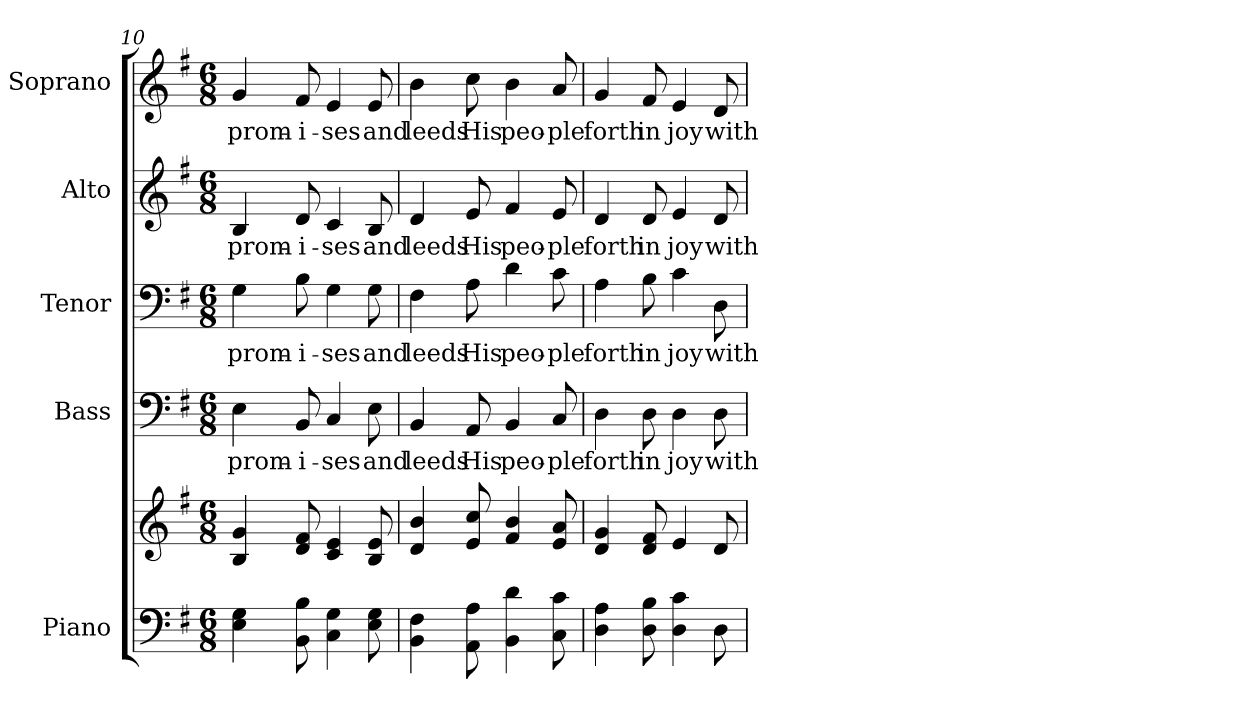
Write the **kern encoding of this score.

**kern	**kern	**kern	**text	**kern	**text	**kern	**text	**kern	**text
*part5	*part5	*part4	*part4	*part3	*part3	*part2	*part2	*part1	*part1
*staff6	*staff5	*staff4	*staff4	*staff3	*staff3	*staff2	*staff2	*staff1	*staff1
*I"Piano	*	*I"Bass	*	*I"Tenor	*	*I"Alto	*	*I"Soprano	*
*I'Pno.	*	*I'B.	*	*I'T.	*	*I'A.	*	*I'S.	*
*clefF4	*clefG2	*clefF4	*	*clefF4	*	*clefG2	*	*clefG2	*
*k[f#]	*k[f#]	*k[f#]	*	*k[f#]	*	*k[f#]	*	*k[f#]	*
*G:	*G:	*G:	*	*G:	*	*G:	*	*G:	*
*M6/8	*M6/8	*M6/8	*	*M6/8	*	*M6/8	*	*M6/8	*
=10	=10	=10	=10	=10	=10	=10	=10	=10	=10
!	!	!	!LO:LY:b:color=#000000	!	!	!	!	!	!
!	!	!	!	!	!LO:LY:b:color=#000000	!	!	!	!
!	!	!	!	!	!	!	!LO:LY:b:color=#000000	!	!
!	!	!	!	!	!	!	!	!	!LO:LY:b:color=#000000
4Ei\ 4Gi	4Bi/ 4gi	4Ei\	prom-	4Gi\	prom-	4Bi/	prom-	4gi/	prom-
!	!	!	!LO:LY:b:color=#000000	!	!	!	!	!	!
!	!	!	!	!	!LO:LY:b:color=#000000	!	!	!	!
!	!	!	!	!	!	!	!LO:LY:b:color=#000000	!	!
!	!	!	!	!	!	!	!	!	!LO:LY:b:color=#000000
8BBi\ 8Bi	8di/ 8f#i	8BBi/	-i-	8Bi\	-i-	8di/	-i-	8f#i/	-i-
!	!	!	!LO:LY:b:color=#000000	!	!	!	!	!	!
!	!	!	!	!	!LO:LY:b:color=#000000	!	!	!	!
!	!	!	!	!	!	!	!LO:LY:b:color=#000000	!	!
!	!	!	!	!	!	!	!	!	!LO:LY:b:color=#000000
4Ci\ 4Gi	4ci/ 4ei	4Ci/	-ses	4Gi\	-ses	4ci/	-ses	4ei/	-ses
!	!	!	!LO:LY:b:color=#000000	!	!	!	!	!	!
!	!	!	!	!	!LO:LY:b:color=#000000	!	!	!	!
!	!	!	!	!	!	!	!LO:LY:b:color=#000000	!	!
!	!	!	!	!	!	!	!	!	!LO:LY:b:color=#000000
8Ei\ 8Gi	8Bi/ 8ei	8Ei\	and	8Gi\	and	8Bi/	and	8ei/	and
!!LO:PB:g=z
=11	=11	=11	=11	=11	=11	=11	=11	=11	=11
!	!	!	!LO:LY:b:color=#000000	!	!	!	!	!	!
!	!	!	!	!	!LO:LY:b:color=#000000	!	!	!	!
!	!	!	!	!	!	!	!LO:LY:b:color=#000000	!	!
!	!	!	!	!	!	!	!	!	!LO:LY:b:color=#000000
4BBi\ 4F#i	4di/ 4bi	4BBi/	leeds	4F#i\	leeds	4di/	leeds	4bi\	leeds
!	!	!	!LO:LY:b:color=#000000	!	!	!	!	!	!
!	!	!	!	!	!LO:LY:b:color=#000000	!	!	!	!
!	!	!	!	!	!	!	!LO:LY:b:color=#000000	!	!
!	!	!	!	!	!	!	!	!	!LO:LY:b:color=#000000
8AAi\ 8Ai	8ei/ 8cci	8AAi/	His	8Ai\	His	8ei/	His	8cci\	His
!	!	!	!LO:LY:b:color=#000000	!	!	!	!	!	!
!	!	!	!	!	!LO:LY:b:color=#000000	!	!	!	!
!	!	!	!	!	!	!	!LO:LY:b:color=#000000	!	!
!	!	!	!	!	!	!	!	!	!LO:LY:b:color=#000000
4BBi\ 4di	4f#i/ 4bi	4BBi/	peo-	4di\	peo-	4f#i/	peo-	4bi\	peo-
!	!	!	!LO:LY:b:color=#000000	!	!	!	!	!	!
!	!	!	!	!	!LO:LY:b:color=#000000	!	!	!	!
!	!	!	!	!	!	!	!LO:LY:b:color=#000000	!	!
!	!	!	!	!	!	!	!	!	!LO:LY:b:color=#000000
8Ci\ 8ci	8ei/ 8ai	8Ci/	-ple	8ci\	-ple	8ei/	-ple	8ai/	-ple
=12	=12	=12	=12	=12	=12	=12	=12	=12	=12
!	!	!	!LO:LY:b:color=#000000	!	!	!	!	!	!
!	!	!	!	!	!LO:LY:b:color=#000000	!	!	!	!
!	!	!	!	!	!	!	!LO:LY:b:color=#000000	!	!
!	!	!	!	!	!	!	!	!	!LO:LY:b:color=#000000
4Di\ 4Ai	4di/ 4gi	4Di\	forth	4Ai\	forth	4di/	forth	4gi/	forth
!	!	!	!LO:LY:b:color=#000000	!	!	!	!	!	!
!	!	!	!	!	!LO:LY:b:color=#000000	!	!	!	!
!	!	!	!	!	!	!	!LO:LY:b:color=#000000	!	!
!	!	!	!	!	!	!	!	!	!LO:LY:b:color=#000000
8Di\ 8Bi	8di/ 8f#i	8Di\	in	8Bi\	in	8di/	in	8f#i/	in
!	!	!	!LO:LY:b:color=#000000	!	!	!	!	!	!
!	!	!	!	!	!LO:LY:b:color=#000000	!	!	!	!
!	!	!	!	!	!	!	!LO:LY:b:color=#000000	!	!
!	!	!	!	!	!	!	!	!	!LO:LY:b:color=#000000
4Di\ 4ci	4ei/	4Di\	joy	4ci\	joy	4ei/	joy	4ei/	joy
!	!	!	!LO:LY:b:color=#000000	!	!	!	!	!	!
!	!	!	!	!	!LO:LY:b:color=#000000	!	!	!	!
!	!	!	!	!	!	!	!LO:LY:b:color=#000000	!	!
!	!	!	!	!	!	!	!	!	!LO:LY:b:color=#000000
8Di\	8di/	8Di\	with	8Di\	with	8di/	with	8di/	with
=	=	=	=	=	=	=	=	=	=
*-	*-	*-	*-	*-	*-	*-	*-	*-	*-
